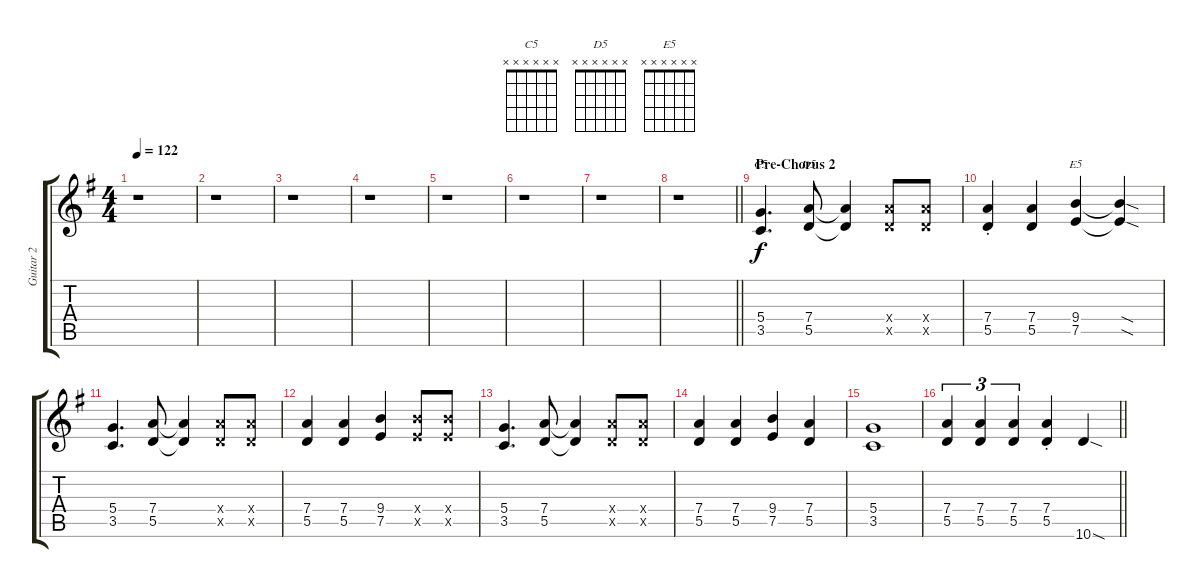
\track ("Guitar 2" "Guitar 2") {instrument overdrivenguitar}
\staff {score tabs}
\tuning (E4 B3 G3 D3 A2 E2) {hide}
\chord ("C5" x x x x x x)
\chord ("D5" x x x x x x)
\chord ("E5" x x x x x x)
\ts (4 4)
\tempo 122
\clef g2
\ks eminor
r.1{dy f} |
r.1 |
r.1 |
r.1 |
r.1 |
r.1 |
r.1 |
\barLineRight lightlight
r.1 |
\section ("" "Pre-Chorus 2")
(5.4 3.5).4{d ch "C5"} (7.4 5.5).8{ch "D5"} (7.4{t} 5.5{t}).4 (7.4{x} 5.5{x}).8 (7.4{x} 5.5{x}).8 |
(7.4{st} 5.5{st}).4 (7.4 5.5).4 (9.4 7.5).4{ch "E5"} (9.4{sod t} 7.5{sod t}).4 |
(5.4 3.5).4{d} (7.4 5.5).8 (7.4{t} 5.5{t}).4 (7.4{x} 5.5{x}).8 (7.4{x} 5.5{x}).8 |
(7.4 5.5).4 (7.4 5.5).4 (9.4 7.5).4 (9.4{x} 7.5{x}).8 (9.4{x} 7.5{x}).8 |
(5.4 3.5).4{d} (7.4 5.5).8 (7.4{t} 5.5{t}).4 (7.4{x} 5.5{x}).8 (7.4{x} 5.5{x}).8 |
(7.4 5.5).4 (7.4 5.5).4 (9.4 7.5).4 (7.4 5.5).4 |
(5.4 3.5).1 |
\barLineRight lightlight
(7.4 5.5).4{tu (3 2)} (7.4 5.5).4{tu (3 2)} (7.4 5.5).4{tu (3 2)} (7.4{st} 5.5{st}).4 10.6{sod}.4
